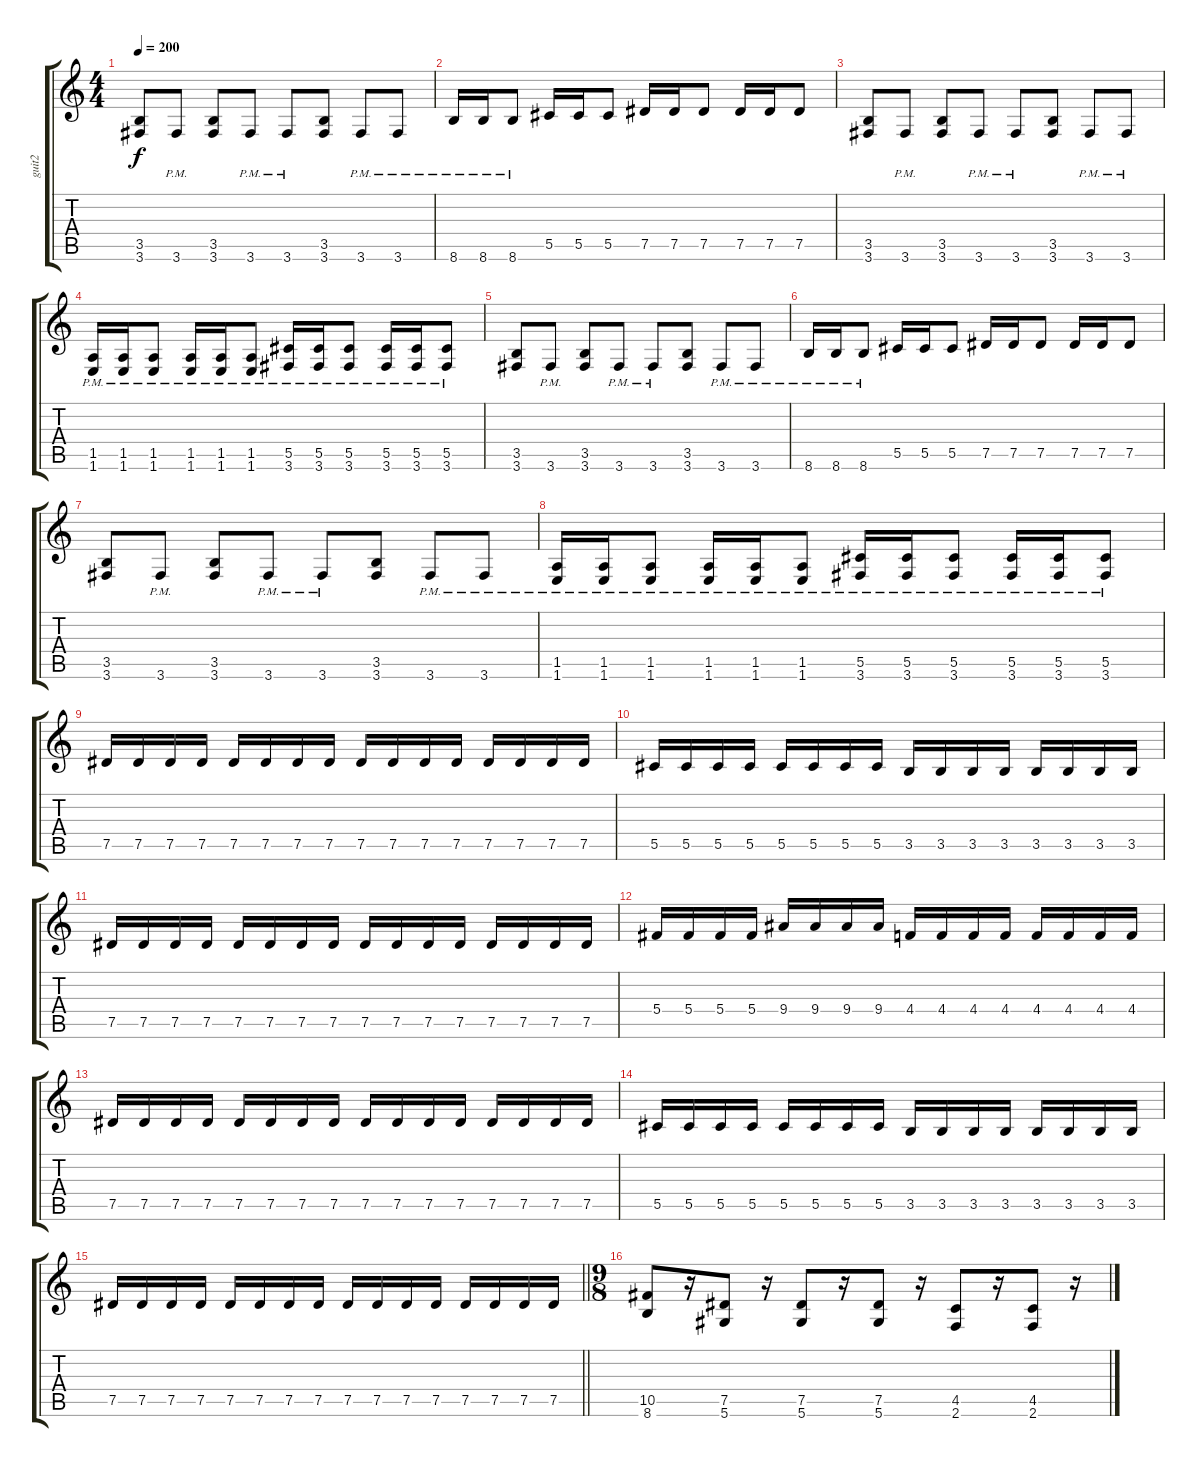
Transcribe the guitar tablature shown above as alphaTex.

\track ("guit2" "guit2") {instrument distortionguitar}
\staff {score tabs}
\tuning (Eb4 Bb3 Gb3 Db3 Ab2 Eb2) {hide}
\ts (4 4)
\tempo 200
\clef g2
\ks c
(3.5 3.6).8{dy f} 3.6{pm}.8 (3.5 3.6).8 3.6{pm}.8 3.6{pm}.8 (3.5 3.6).8 3.6{pm}.8 3.6{pm}.8 |
8.6{pm}.16 8.6{pm}.16 8.6{pm}.8 5.5.16 5.5.16 5.5.8 7.5.16 7.5.16 7.5.8 7.5.16 7.5.16 7.5.8 |
(3.5 3.6).8 3.6{pm}.8 (3.5 3.6).8 3.6{pm}.8 3.6{pm}.8 (3.5 3.6).8 3.6{pm}.8 3.6{pm}.8 |
(1.5{pm} 1.6{pm}).16 (1.5{pm} 1.6{pm}).16 (1.5{pm} 1.6{pm}).8 (1.5{pm} 1.6{pm}).16 (1.5{pm} 1.6{pm}).16 (1.5{pm} 1.6{pm}).8 (5.5{pm} 3.6{pm}).16 (5.5{pm} 3.6{pm}).16 (5.5{pm} 3.6{pm}).8 (5.5{pm} 3.6{pm}).16 (5.5{pm} 3.6{pm}).16 (5.5{pm} 3.6{pm}).8 |
(3.5 3.6).8 3.6{pm}.8 (3.5 3.6).8 3.6{pm}.8 3.6{pm}.8 (3.5 3.6).8 3.6{pm}.8 3.6{pm}.8 |
8.6{pm}.16 8.6{pm}.16 8.6{pm}.8 5.5.16 5.5.16 5.5.8 7.5.16 7.5.16 7.5.8 7.5.16 7.5.16 7.5.8 |
(3.5 3.6).8 3.6{pm}.8 (3.5 3.6).8 3.6{pm}.8 3.6{pm}.8 (3.5 3.6).8 3.6{pm}.8 3.6{pm}.8 |
(1.5{pm} 1.6{pm}).16 (1.5{pm} 1.6{pm}).16 (1.5{pm} 1.6{pm}).8 (1.5{pm} 1.6{pm}).16 (1.5{pm} 1.6{pm}).16 (1.5{pm} 1.6{pm}).8 (5.5{pm} 3.6{pm}).16 (5.5{pm} 3.6{pm}).16 (5.5{pm} 3.6{pm}).8 (5.5{pm} 3.6{pm}).16 (5.5{pm} 3.6{pm}).16 (5.5{pm} 3.6{pm}).8 |
7.5.16 7.5.16 7.5.16 7.5.16 7.5.16 7.5.16 7.5.16 7.5.16 7.5.16 7.5.16 7.5.16 7.5.16 7.5.16 7.5.16 7.5.16 7.5.16 |
5.5.16 5.5.16 5.5.16 5.5.16 5.5.16 5.5.16 5.5.16 5.5.16 3.5.16 3.5.16 3.5.16 3.5.16 3.5.16 3.5.16 3.5.16 3.5.16 |
7.5.16 7.5.16 7.5.16 7.5.16 7.5.16 7.5.16 7.5.16 7.5.16 7.5.16 7.5.16 7.5.16 7.5.16 7.5.16 7.5.16 7.5.16 7.5.16 |
5.4.16 5.4.16 5.4.16 5.4.16 9.4.16 9.4.16 9.4.16 9.4.16 4.4.16 4.4.16 4.4.16 4.4.16 4.4.16 4.4.16 4.4.16 4.4.16 |
7.5.16 7.5.16 7.5.16 7.5.16 7.5.16 7.5.16 7.5.16 7.5.16 7.5.16 7.5.16 7.5.16 7.5.16 7.5.16 7.5.16 7.5.16 7.5.16 |
5.5.16 5.5.16 5.5.16 5.5.16 5.5.16 5.5.16 5.5.16 5.5.16 3.5.16 3.5.16 3.5.16 3.5.16 3.5.16 3.5.16 3.5.16 3.5.16 |
\barLineRight lightlight
7.5.16 7.5.16 7.5.16 7.5.16 7.5.16 7.5.16 7.5.16 7.5.16 7.5.16 7.5.16 7.5.16 7.5.16 7.5.16 7.5.16 7.5.16 7.5.16 |
\ts (9 8)
(10.5 8.6).8 r.16 (7.5 5.6).8 r.16 (7.5 5.6).8 r.16 (7.5 5.6).8 r.16 (4.5 2.6).8 r.16 (4.5 2.6).8 r.16
